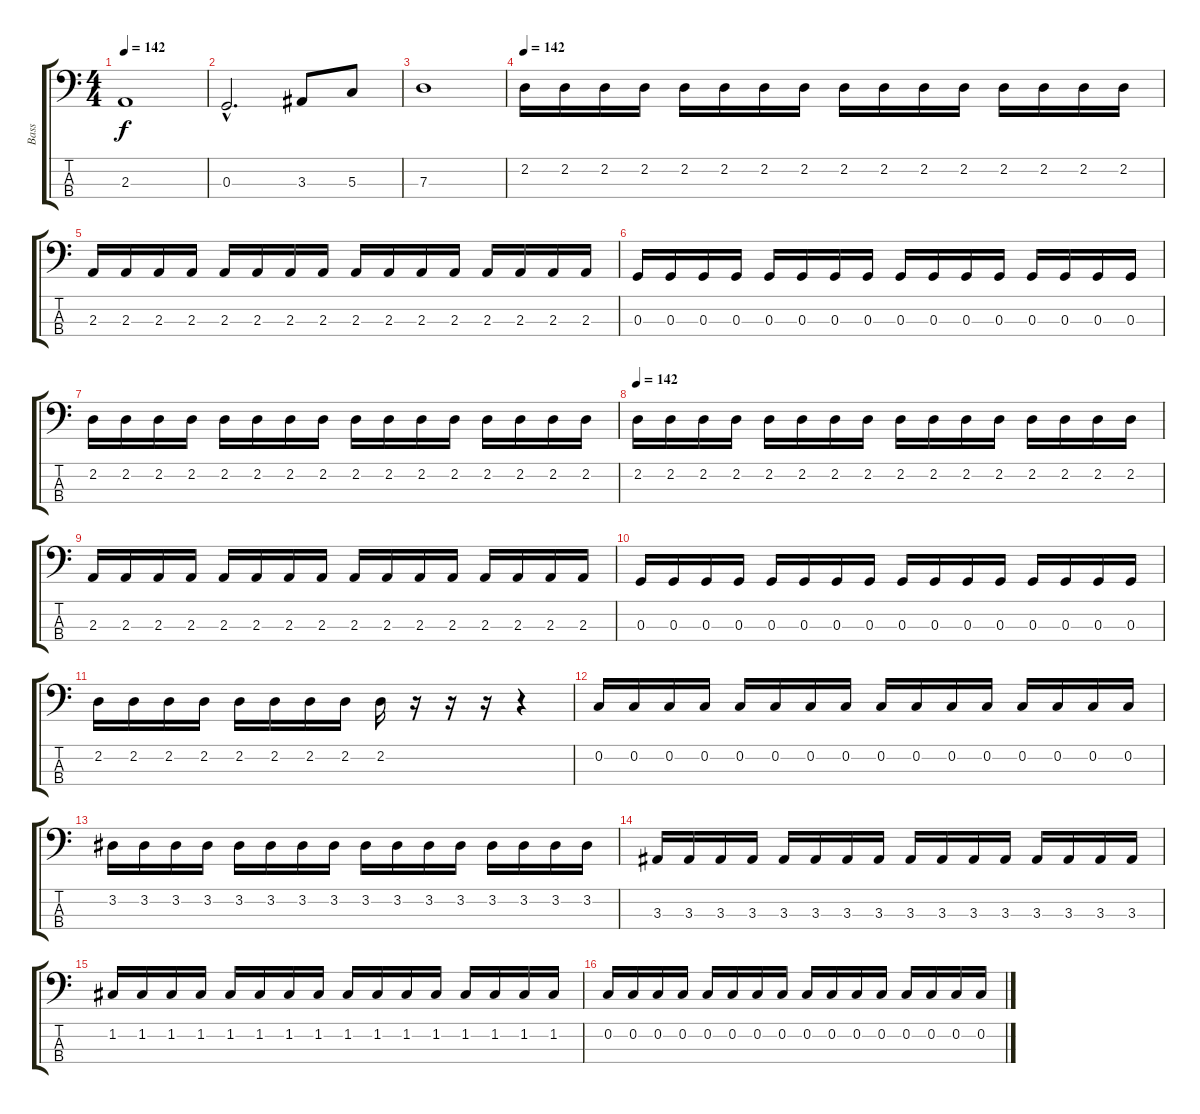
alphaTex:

\track ("Bass" "Bass") {instrument electricbassfinger}
\staff {score tabs}
\tuning (F2 C2 G1 D1) {hide}
\ts (4 4)
\tempo 142
\clef f4
\ks c
2.3.1{dy f} |
0.3{hac}.2{d} 3.3.8 5.3.8 |
7.3.1 |
\tempo 142
2.2.16 2.2.16 2.2.16 2.2.16 2.2.16 2.2.16 2.2.16 2.2.16 2.2.16 2.2.16 2.2.16 2.2.16 2.2.16 2.2.16 2.2.16 2.2.16 |
2.3.16 2.3.16 2.3.16 2.3.16 2.3.16 2.3.16 2.3.16 2.3.16 2.3.16 2.3.16 2.3.16 2.3.16 2.3.16 2.3.16 2.3.16 2.3.16 |
0.3.16 0.3.16 0.3.16 0.3.16 0.3.16 0.3.16 0.3.16 0.3.16 0.3.16 0.3.16 0.3.16 0.3.16 0.3.16 0.3.16 0.3.16 0.3.16 |
2.2.16 2.2.16 2.2.16 2.2.16 2.2.16 2.2.16 2.2.16 2.2.16 2.2.16 2.2.16 2.2.16 2.2.16 2.2.16 2.2.16 2.2.16 2.2.16 |
\tempo 142
2.2.16 2.2.16 2.2.16 2.2.16 2.2.16 2.2.16 2.2.16 2.2.16 2.2.16 2.2.16 2.2.16 2.2.16 2.2.16 2.2.16 2.2.16 2.2.16 |
2.3.16 2.3.16 2.3.16 2.3.16 2.3.16 2.3.16 2.3.16 2.3.16 2.3.16 2.3.16 2.3.16 2.3.16 2.3.16 2.3.16 2.3.16 2.3.16 |
0.3.16 0.3.16 0.3.16 0.3.16 0.3.16 0.3.16 0.3.16 0.3.16 0.3.16 0.3.16 0.3.16 0.3.16 0.3.16 0.3.16 0.3.16 0.3.16 |
2.2.16 2.2.16 2.2.16 2.2.16 2.2.16 2.2.16 2.2.16 2.2.16 2.2.16 r.16 r.16 r.16 r.4 |
0.2.16 0.2.16 0.2.16 0.2.16 0.2.16 0.2.16 0.2.16 0.2.16 0.2.16 0.2.16 0.2.16 0.2.16 0.2.16 0.2.16 0.2.16 0.2.16 |
3.2.16 3.2.16 3.2.16 3.2.16 3.2.16 3.2.16 3.2.16 3.2.16 3.2.16 3.2.16 3.2.16 3.2.16 3.2.16 3.2.16 3.2.16 3.2.16 |
3.3.16 3.3.16 3.3.16 3.3.16 3.3.16 3.3.16 3.3.16 3.3.16 3.3.16 3.3.16 3.3.16 3.3.16 3.3.16 3.3.16 3.3.16 3.3.16 |
1.2.16 1.2.16 1.2.16 1.2.16 1.2.16 1.2.16 1.2.16 1.2.16 1.2.16 1.2.16 1.2.16 1.2.16 1.2.16 1.2.16 1.2.16 1.2.16 |
0.2.16 0.2.16 0.2.16 0.2.16 0.2.16 0.2.16 0.2.16 0.2.16 0.2.16 0.2.16 0.2.16 0.2.16 0.2.16 0.2.16 0.2.16 0.2.16
